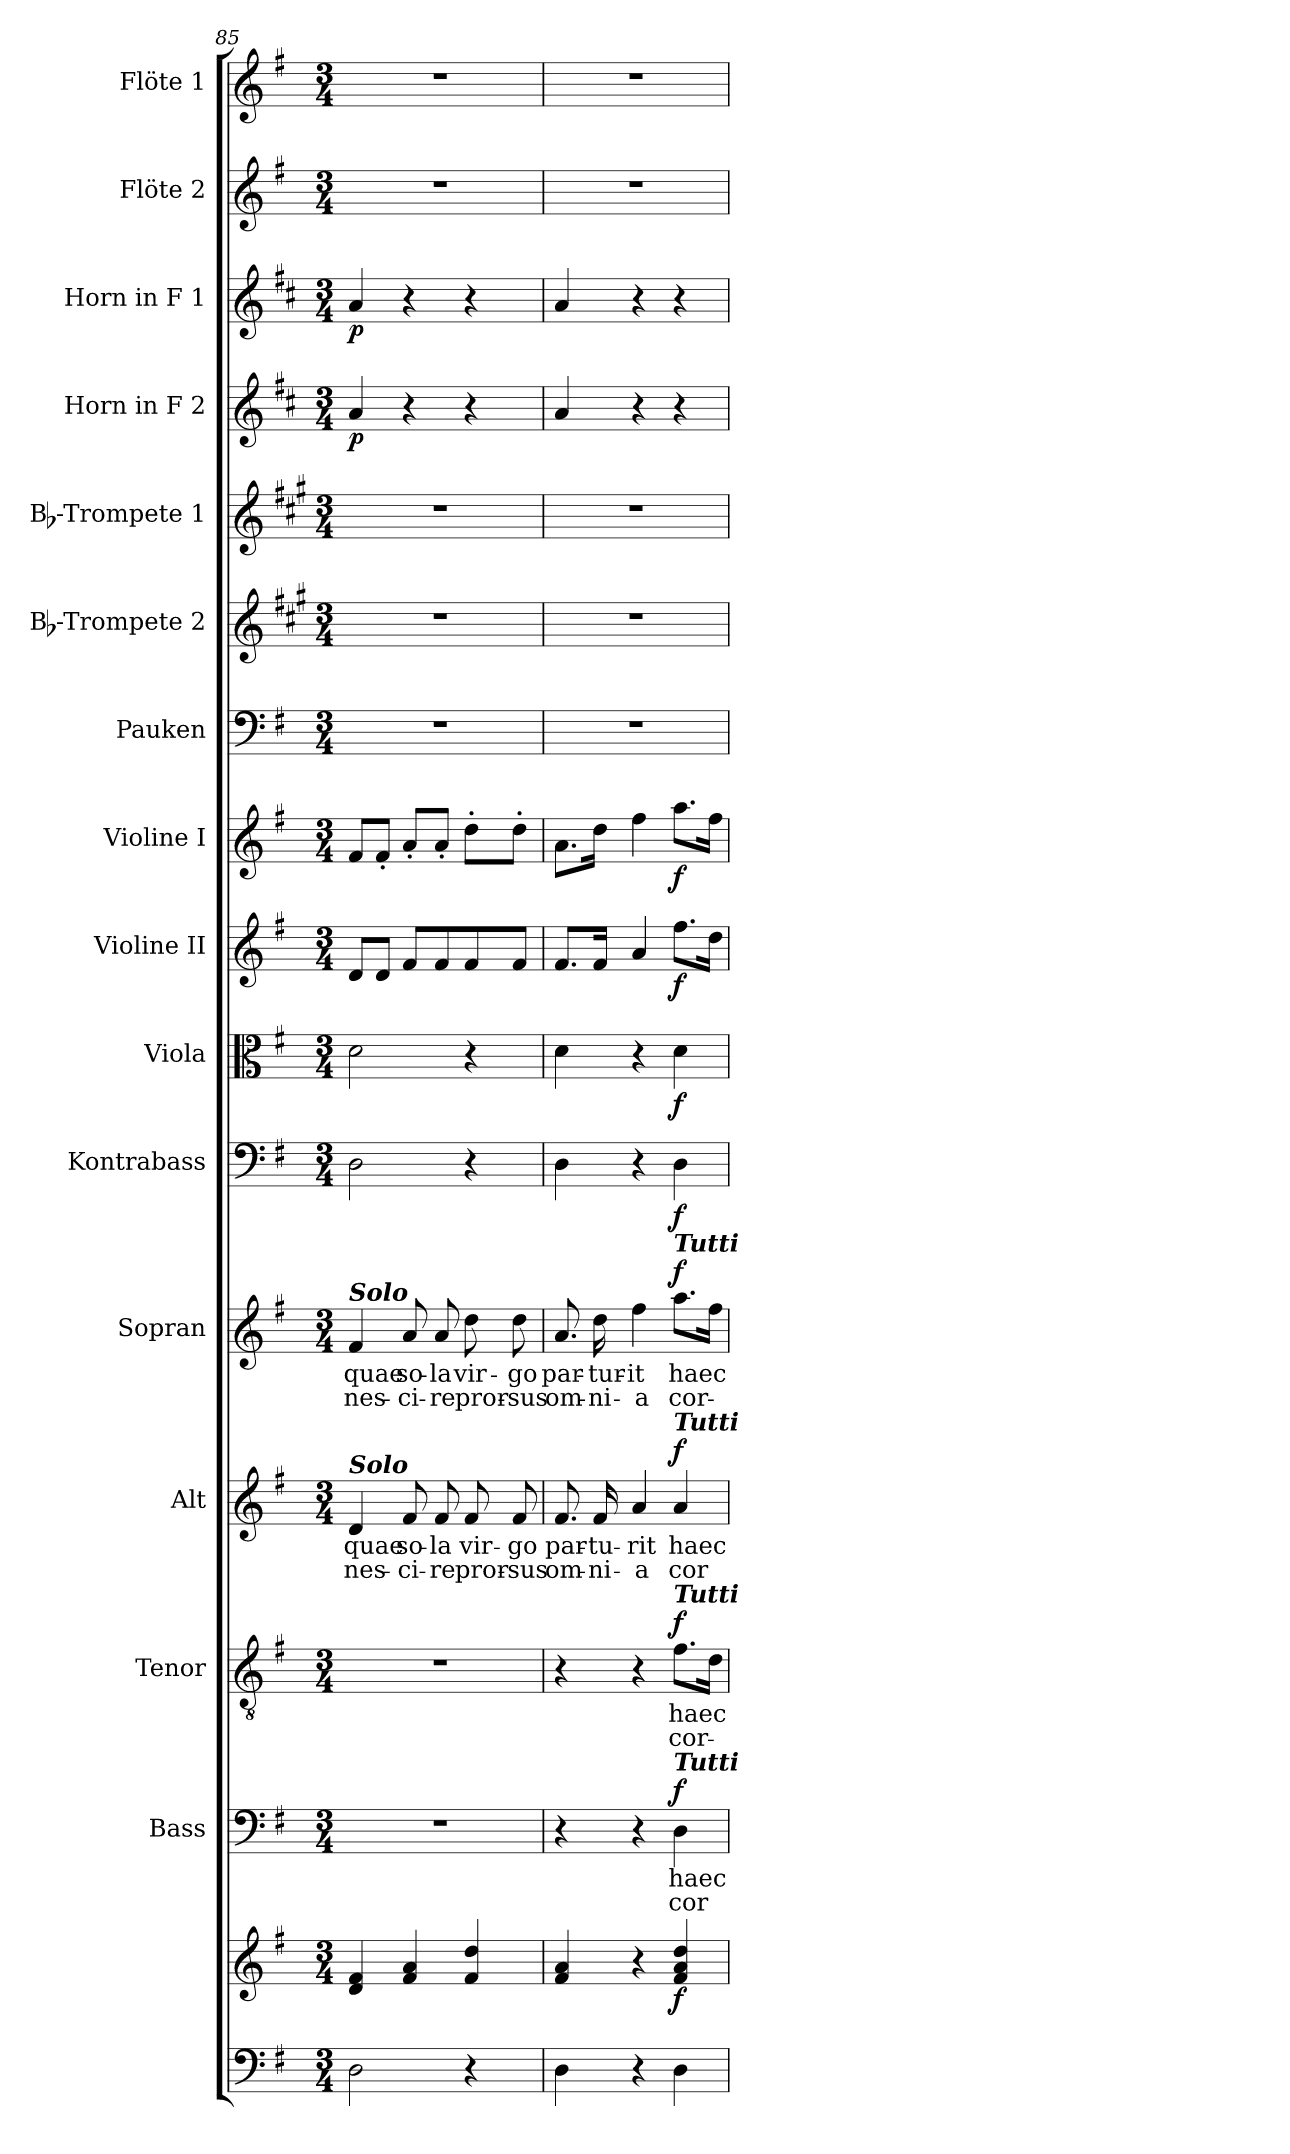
**kern	**kern	**dynam	**kern	**text	**text	**dynam	**kern	**text	**text	**dynam	**kern	**text	**text	**dynam	**kern	**text	**text	**dynam	**kern	**dynam	**kern	**dynam	**kern	**dynam	**kern	**dynam	**kern	**kern	**kern	**kern	**dynam	**kern	**dynam	**kern	**kern
*part16	*part16	*part16	*part15	*part15	*part15	*part15	*part14	*part14	*part14	*part14	*part13	*part13	*part13	*part13	*part12	*part12	*part12	*part12	*part11	*part11	*part10	*part10	*part9	*part9	*part8	*part8	*part7	*part6	*part5	*part4	*part4	*part3	*part3	*part2	*part1
*staff17	*staff16	*staff16/17	*staff15	*staff15	*staff15	*staff15	*staff14	*staff14	*staff14	*staff14	*staff13	*staff13	*staff13	*staff13	*staff12	*staff12	*staff12	*staff12	*staff11	*staff11	*staff10	*staff10	*staff9	*staff9	*staff8	*staff8	*staff7	*staff6	*staff5	*staff4	*staff4	*staff3	*staff3	*staff2	*staff1
*	*	*	*I"Bass	*	*	*	*I"Tenor	*	*	*	*I"Alt	*	*	*	*I"Sopran	*	*	*	*I"Kontrabass	*	*I"Viola	*	*I"Violine II	*	*I"Violine I	*	*I"Pauken	*I"Bb-Trompete 2	*I"Bb-Trompete 1	*I"Horn in F 2	*	*I"Horn in F 1	*	*I"Flöte 2	*I"Flöte 1
*	*	*	*I'B.	*	*	*	*I'T.	*	*	*	*I'A.	*	*	*	*I'S.	*	*	*	*I'Kb.	*	*I'Vla.	*	*I'Vl. II	*	*I'Vl. I	*	*I'Pk.	*I'Bb Trp. 2	*I'Bb Trp. 1	*	*	*	*	*I'Fl. 2	*I'Fl. 1
!!LO:PB:g=z
*clefF4	*clefG2	*	*clefF4	*	*	*	*clefGv2	*	*	*	*clefG2	*	*	*	*clefG2	*	*	*	*clefF4	*	*clefC3	*	*clefG2	*	*clefG2	*	*clefF4	*clefG2	*clefG2	*clefG2	*	*clefG2	*	*clefG2	*clefG2
*	*	*	*	*	*	*	*	*	*	*	*	*	*	*	*	*	*	*	*ITrd7c12	*	*	*	*	*	*	*	*	*ITrd1c2	*ITrd1c2	*ITrd4c7	*	*ITrd4c7	*	*	*
*k[f#]	*k[f#]	*	*k[f#]	*	*	*	*k[f#]	*	*	*	*k[f#]	*	*	*	*k[f#]	*	*	*	*k[f#]	*	*k[f#]	*	*k[f#]	*	*k[f#]	*	*k[f#]	*k[f#]	*k[f#]	*k[f#]	*	*k[f#]	*	*k[f#]	*k[f#]
*G:	*G:	*	*G:	*	*	*	*G:	*	*	*	*G:	*	*	*	*G:	*	*	*	*G:	*	*G:	*	*G:	*	*G:	*	*G:	*G:	*G:	*G:	*	*G:	*	*G:	*G:
*M3/4	*M3/4	*	*M3/4	*	*	*	*M3/4	*	*	*	*M3/4	*	*	*	*M3/4	*	*	*	*M3/4	*	*M3/4	*	*M3/4	*	*M3/4	*	*M3/4	*M3/4	*M3/4	*M3/4	*	*M3/4	*	*M3/4	*M3/4
=85	=85	=85	=85	=85	=85	=85	=85	=85	=85	=85	=85	=85	=85	=85	=85	=85	=85	=85	=85	=85	=85	=85	=85	=85	=85	=85	=85	=85	=85	=85	=85	=85	=85	=85	=85
!	!	!	!	!	!	!	!	!	!	!	!	!	!	!	!LO:TX:a:Bi:t=Solo	!	!	!	!	!	!	!	!	!	!	!	!	!	!	!	!	!	!	!	!
!	!	!	!	!	!	!	!	!	!	!	!LO:TX:a:Bi:t=Solo	!	!	!	!	!	!	!	!	!	!	!	!	!	!	!	!	!	!	!	!	!	!	!	!
!	!	!	!	!	!	!	!	!	!	!	!	!LO:LY:b	!LO:LY:b	!	!	!LO:LY:b	!LO:LY:b	!	!	!	!	!	!	!	!	!	!	!	!	!	!LO:DY:b	!	!LO:DY:b	!	!
2D\	4d/ 4f#/	.	2.r	.	.	.	2.r	.	.	.	4d/	quae	nes-	.	4f#/	quae	nes-	.	2DD\	.	2d\	.	8d/L	.	8f#/L	.	2.r	2.r	2.r	4d/	p	4d/	p	2.r	2.r
.	.	.	.	.	.	.	.	.	.	.	.	.	.	.	.	.	.	.	.	.	.	.	8d/J	.	8f#'</J	.	.	.	.	.	.	.	.	.	.
!	!	!	!	!	!	!	!	!	!	!	!	!LO:LY:b	!LO:LY:b	!	!	!LO:LY:b	!LO:LY:b	!	!	!	!	!	!	!	!	!	!	!	!	!	!	!	!	!	!
.	4f#/ 4a/	.	.	.	.	.	.	.	.	.	8f#/	so-	-ci-	.	8a/	so-	-ci-	.	.	.	.	.	8f#/L	.	8a'</L	.	.	.	.	4r	.	4r	.	.	.
!	!	!	!	!	!	!	!	!	!	!	!	!LO:LY:b	!LO:LY:b	!	!	!LO:LY:b	!LO:LY:b	!	!	!	!	!	!	!	!	!	!	!	!	!	!	!	!	!	!
.	.	.	.	.	.	.	.	.	.	.	8f#/	-la	-re	.	8a/	-la	-re	.	.	.	.	.	8f#/	.	8a'</J	.	.	.	.	.	.	.	.	.	.
!	!	!	!	!	!	!	!	!	!	!	!	!LO:LY:b	!LO:LY:b	!	!	!LO:LY:b	!LO:LY:b	!	!	!	!	!	!	!	!	!	!	!	!	!	!	!	!	!	!
4r	4f#/ 4dd/	.	.	.	.	.	.	.	.	.	8f#/	vir-	pror-	.	8dd\	vir-	pror-	.	4r	.	4r	.	8f#/	.	8dd'>\L	.	.	.	.	4r	.	4r	.	.	.
!	!	!	!	!	!	!	!	!	!	!	!	!LO:LY:b	!LO:LY:b	!	!	!LO:LY:b	!LO:LY:b	!	!	!	!	!	!	!	!	!	!	!	!	!	!	!	!	!	!
.	.	.	.	.	.	.	.	.	.	.	8f#/	-go	-sus	.	8dd\	-go	-sus	.	.	.	.	.	8f#/J	.	8dd'>\J	.	.	.	.	.	.	.	.	.	.
=86	=86	=86	=86	=86	=86	=86	=86	=86	=86	=86	=86	=86	=86	=86	=86	=86	=86	=86	=86	=86	=86	=86	=86	=86	=86	=86	=86	=86	=86	=86	=86	=86	=86	=86	=86
!	!	!	!	!	!	!	!	!	!	!	!	!LO:LY:b	!LO:LY:b	!	!	!LO:LY:b	!LO:LY:b	!	!	!	!	!	!	!	!	!	!	!	!	!	!	!	!	!	!
4D\	4f#/ 4a/	.	4r	.	.	.	4r	.	.	.	8.f#/	par-	om-	.	8.a/	par-	om-	.	4DD\	.	4d\	.	8.f#/L	.	8.a\L	.	2.r	2.r	2.r	4d/	.	4d/	.	2.r	2.r
!	!	!	!	!	!	!	!	!	!	!	!	!LO:LY:b	!LO:LY:b	!	!	!LO:LY:b	!LO:LY:b	!	!	!	!	!	!	!	!	!	!	!	!	!	!	!	!	!	!
.	.	.	.	.	.	.	.	.	.	.	16f#/	-tu-	-ni-	.	16dd\	-tur-	-ni-	.	.	.	.	.	16f#/Jk	.	16dd\Jk	.	.	.	.	.	.	.	.	.	.
!	!	!	!	!	!	!	!	!	!	!	!	!LO:LY:b	!LO:LY:b	!	!	!LO:LY:b	!LO:LY:b	!	!	!	!	!	!	!	!	!	!	!	!	!	!	!	!	!	!
4r	4r	.	4r	.	.	.	4r	.	.	.	4a/	-rit	-a	.	4ff#\	-it	-a	.	4r	.	4r	.	4a/	.	4ff#\	.	.	.	.	4r	.	4r	.	.	.
!	!	!	!	!	!	!	!	!	!	!	!	!	!	!	!LO:TX:a:Bi:t=Tutti	!	!	!	!	!	!	!	!	!	!	!	!	!	!	!	!	!	!	!	!
!	!	!	!	!	!	!	!	!	!	!	!LO:TX:a:Bi:t=Tutti	!	!	!	!	!	!	!	!	!	!	!	!	!	!	!	!	!	!	!	!	!	!	!	!
!	!	!	!	!	!	!	!LO:TX:a:Bi:t=Tutti	!	!	!	!	!	!	!	!	!	!	!	!	!	!	!	!	!	!	!	!	!	!	!	!	!	!	!	!
!	!	!	!LO:TX:a:Bi:t=Tutti	!	!	!	!	!	!	!	!	!	!	!	!	!	!	!	!	!	!	!	!	!	!	!	!	!	!	!	!	!	!	!	!
!	!	!LO:DY:b	!	!LO:LY:b	!LO:LY:b	!LO:DY:a	!	!LO:LY:b	!LO:LY:b	!LO:DY:a	!	!LO:LY:b	!LO:LY:b	!LO:DY:a	!	!LO:LY:b	!LO:LY:b	!LO:DY:a	!	!LO:DY:b	!	!LO:DY:b	!	!LO:DY:b	!	!LO:DY:b	!	!	!	!	!	!	!	!	!
4D\	4f#/ 4a/ 4dd/	f	4D\	haec	cor-	f	8.f#\L	haec	cor-	f	4a/	haec	cor-	f	8.aa\L	haec	cor-	f	4DD\	f	4d\	f	8.ff#\L	f	8.aa\L	f	.	.	.	4r	.	4r	.	.	.
.	.	.	.	.	.	.	16d\Jk	.	.	.	.	.	.	.	16ff#\Jk	.	.	.	.	.	.	.	16dd\Jk	.	16ff#\Jk	.	.	.	.	.	.	.	.	.	.
=	=	=	=	=	=	=	=	=	=	=	=	=	=	=	=	=	=	=	=	=	=	=	=	=	=	=	=	=	=	=	=	=	=	=	=
*-	*-	*-	*-	*-	*-	*-	*-	*-	*-	*-	*-	*-	*-	*-	*-	*-	*-	*-	*-	*-	*-	*-	*-	*-	*-	*-	*-	*-	*-	*-	*-	*-	*-	*-	*-
